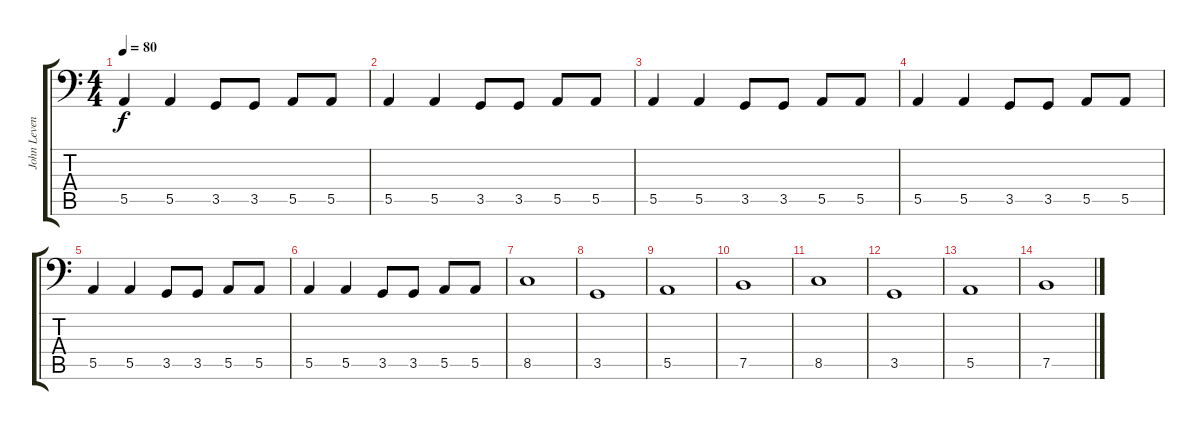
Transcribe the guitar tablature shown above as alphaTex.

\track ("John Leven" "John Leven") {instrument electricbassfinger}
\staff {score tabs}
\tuning (C3 G2 D2 A1 E1 B0) {hide}
\ts (4 4)
\tempo 80
\clef f4
\ks c
5.5.4{dy f} 5.5.4 3.5.8 3.5.8 5.5.8 5.5.8 |
5.5.4 5.5.4 3.5.8 3.5.8 5.5.8 5.5.8 |
5.5.4 5.5.4 3.5.8 3.5.8 5.5.8 5.5.8 |
5.5.4 5.5.4 3.5.8 3.5.8 5.5.8 5.5.8 |
5.5.4 5.5.4 3.5.8 3.5.8 5.5.8 5.5.8 |
5.5.4 5.5.4 3.5.8 3.5.8 5.5.8 5.5.8 |
8.5.1 |
3.5.1 |
5.5.1 |
7.5.1 |
8.5.1 |
3.5.1 |
5.5.1 |
7.5.1
